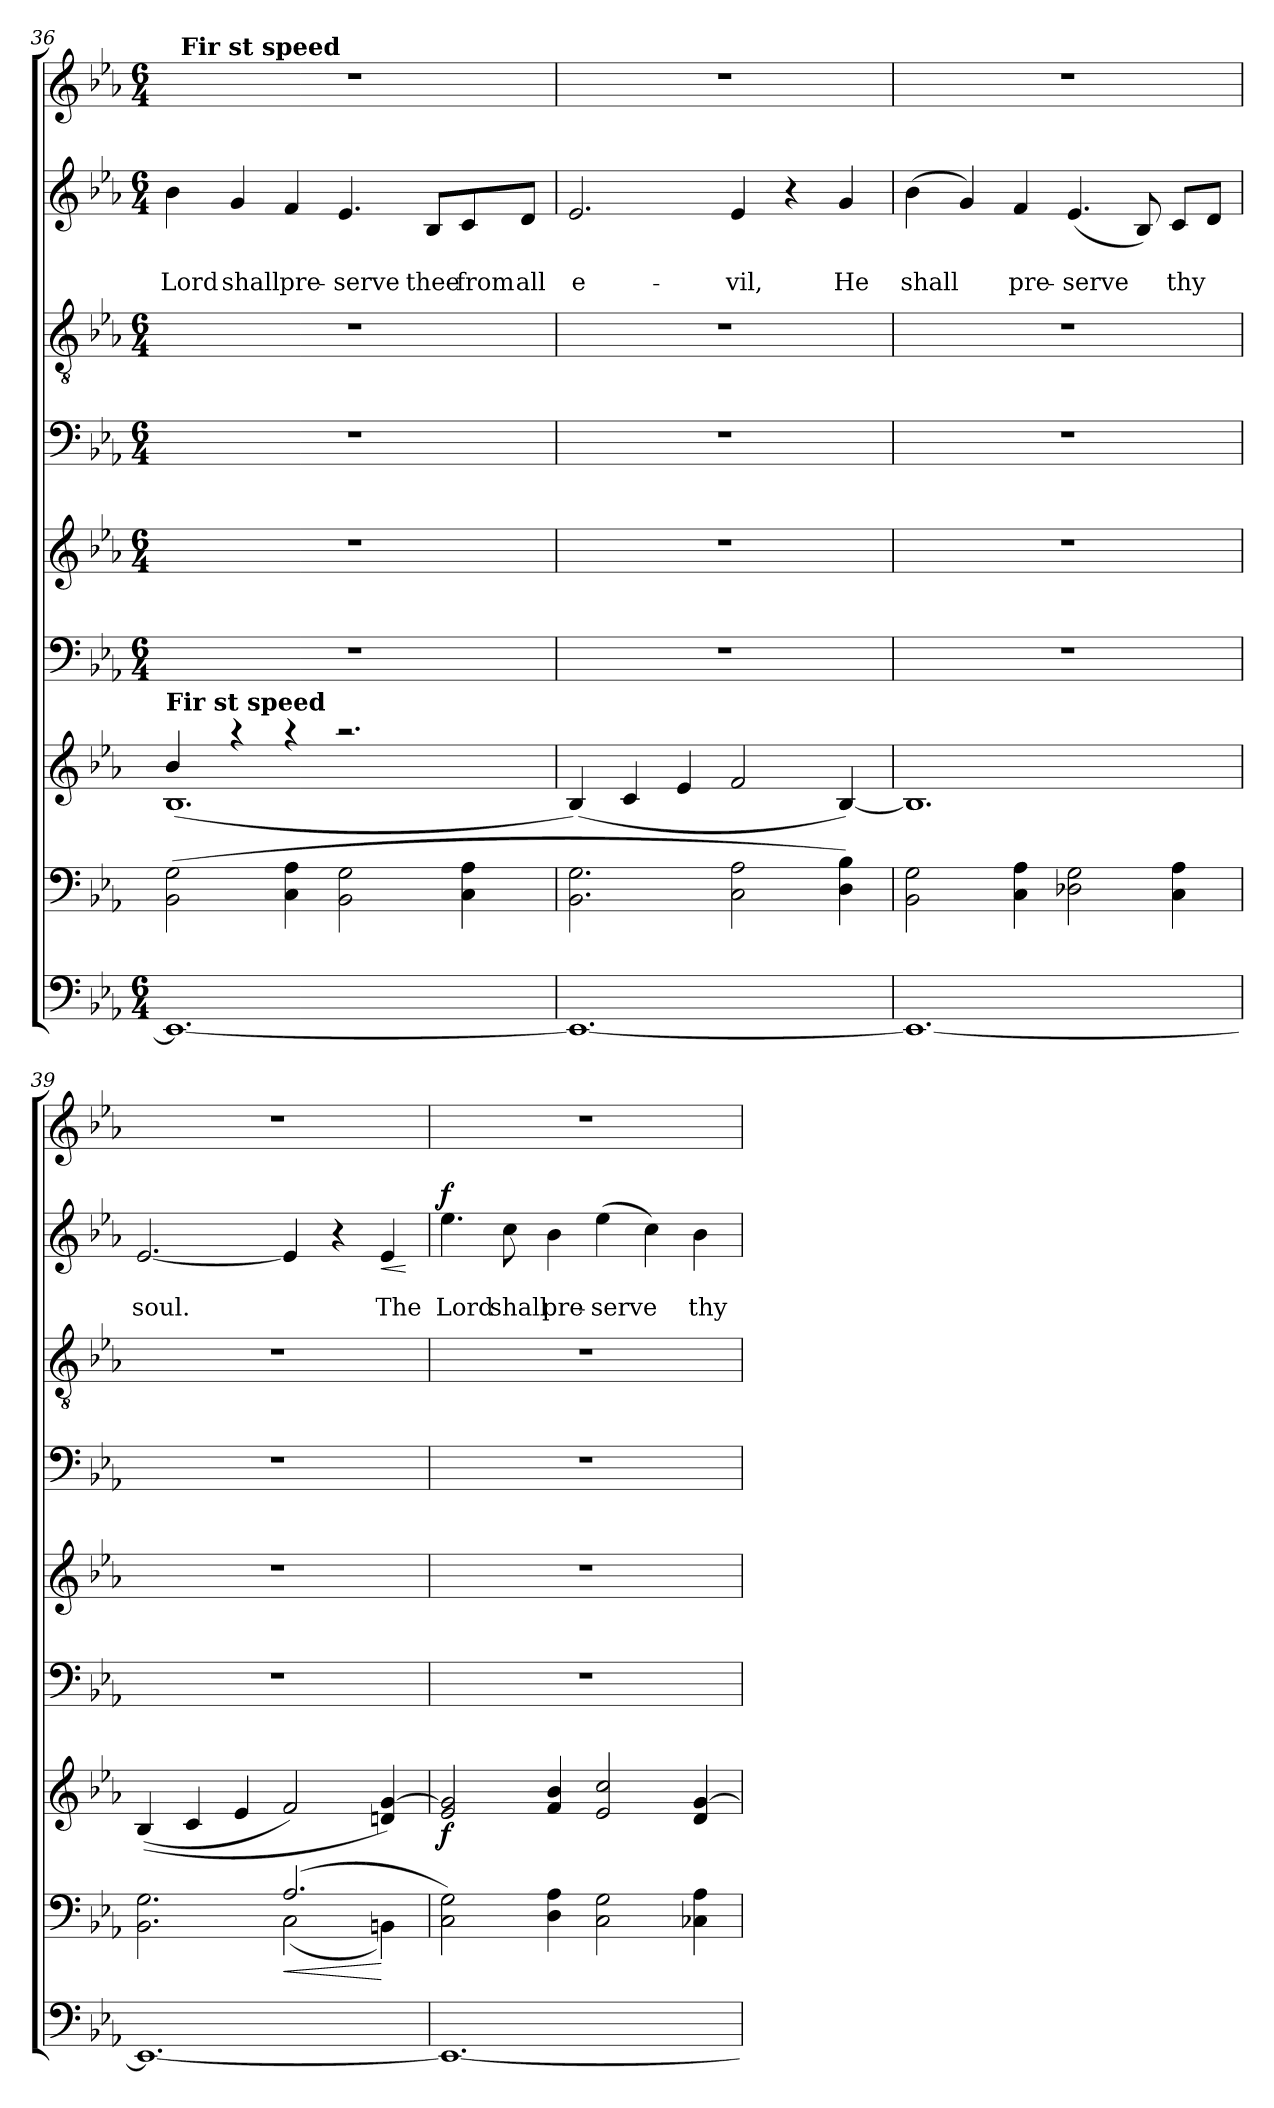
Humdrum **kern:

**kern	**kern	**dynam	**kern	**dynam	**kern	**kern	**kern	**kern	**kern	**text	**text	**dynam	**kern
*part8	*part7	*part7	*part6	*part6	*part5	*part5	*part4	*part3	*part2	*part2	*part2	*part2	*part1
*staff9	*staff8	*staff8	*staff7	*staff7	*staff6	*staff5	*staff4	*staff3	*staff2	*staff2	*staff2	*staff2	*staff1
*clefF4	*clefF4	*	*clefG2	*	*clefF4	*clefG2	*clefF4	*clefGv2	*clefG2	*	*	*	*clefG2
*k[b-e-a-]	*k[b-e-a-]	*	*k[b-e-a-]	*	*k[b-e-a-]	*k[b-e-a-]	*k[b-e-a-]	*k[b-e-a-]	*k[b-e-a-]	*	*	*	*k[b-e-a-]
*E-:	*E-:	*	*E-:	*	*E-:	*E-:	*E-:	*E-:	*E-:	*	*	*	*E-:
*M6/4	*	*	*	*	*M6/4	*M6/4	*M6/4	*M6/4	*M6/4	*	*	*	*M6/4
=36	=36	=36	=36	=36	=36	=36	=36	=36	=36	=36	=36	=36	=36
*	*	*	*^	*	*	*	*	*	*	*	*	*	*
!	!	!	!LO:TX:a:B:t=Fir st speed	!	!	!	!	!	!	!	!	!	!	!
!	!	!	!	!	!	!	!	!LO:N:vis=1	!LO:N:vis=1	!	!	!LO:LY:b	!	!LO:N:vis=1
*	*	*	*	*	*	*	*	*	*	*	*	*	*	*^
1.EE-_	(>2BB-\ 2G\	.	4b-/	(<1.B-	.	1.r	1.r	1.r	1.r	4b-\	.	Lord	.	1.r	32ryy
!	!	!	!	!	!	!	!	!	!	!	!	!	!	!	!LO:TX:a:B:t=Fir st speed
.	.	.	.	.	.	.	.	.	.	.	.	.	.	.	1ryy
!	!	!	!	!	!	!	!	!	!	!	!	!LO:LY:b	!	!	!
.	.	.	4raa	.	.	.	.	.	.	4g/	.	shall	.	.	.
!	!	!	!	!	!	!	!	!	!	!	!	!LO:LY:b	!	!	!
.	4C\ 4A-\	.	4raa	.	.	.	.	.	.	4f/	.	pre-	.	.	.
!	!	!	!	!	!	!	!	!	!	!	!	!LO:LY:b	!	!	!
.	2BB-\ 2G\	.	2.raa	.	.	.	.	.	.	4.e-/	.	-serve	.	.	.
.	.	.	.	.	.	.	.	.	.	.	.	.	.	.	4...ryy
!	!	!	!	!	!	!	!	!	!	!	!	!LO:LY:b	!	!	!
.	.	.	.	.	.	.	.	.	.	8B-/L	.	thee	.	.	.
!	!	!	!	!	!	!	!	!	!	!	!	!LO:LY:b	!	!	!
.	4C\ 4A-\	.	.	.	.	.	.	.	.	8c/	.	from	.	.	.
!	!	!	!	!	!	!	!	!	!	!	!	!LO:LY:b	!	!	!
.	.	.	.	.	.	.	.	.	.	8d/J	.	all	.	.	.
*	*	*	*v	*v	*	*	*	*	*	*	*	*	*	*	*
=37	=37	=37	=37	=37	=37	=37	=37	=37	=37	=37	=37	=37	=37	=37
!	!	!	!	!	!	!	!LO:N:vis=1	!LO:N:vis=1	!	!	!LO:LY:b	!	!LO:N:vis=1	!
*	*	*	*	*	*	*	*	*	*	*	*	*	*v	*v
1.EE-_	2.BB-\ 2.G\	.	(4B-/)	.	1.r	1.r	1.r	1.r	2.e-/	.	e-	.	1.r
.	.	.	4c/	.	.	.	.	.	.	.	.	.	.
.	.	.	4e-/	.	.	.	.	.	.	.	.	.	.
!	!	!	!	!	!	!	!	!	!	!	!LO:LY:b	!	!
.	2C\ 2A-\	.	2f/	.	.	.	.	.	4e-/	.	-vil,	.	.
.	.	.	.	.	.	.	.	.	4r	.	.	.	.
!	!	!	!	!	!	!	!	!	!	!	!LO:LY:b	!	!
.	4D\ 4B-\)	.	[<4B-/)	.	.	.	.	.	4g/	.	He	.	.
=38	=38	=38	=38	=38	=38	=38	=38	=38	=38	=38	=38	=38	=38
!	!	!	!	!	!	!	!LO:N:vis=1	!LO:N:vis=1	!	!	!LO:LY:b	!	!LO:N:vis=1
1.EE-_	2BB-\ 2G\	.	1.B-]	.	1.r	1.r	1.r	1.r	(>4b-\	.	shall	.	1.r
.	.	.	.	.	.	.	.	.	4g/)	.	.	.	.
!	!	!	!	!	!	!	!	!	!	!	!LO:LY:b	!	!
.	4C\ 4A-\	.	.	.	.	.	.	.	4f/	.	pre-	.	.
!	!	!	!	!	!	!	!	!	!	!	!LO:LY:b	!	!
.	2D-X\ 2G\	.	.	.	.	.	.	.	(4.e-/	.	-serve	.	.
.	.	.	.	.	.	.	.	.	8B-/)	.	.	.	.
!	!	!	!	!	!	!	!	!	!	!	!LO:LY:b	!	!
.	4C\ 4A-\	.	.	.	.	.	.	.	8c/L	.	thy	.	.
.	.	.	.	.	.	.	.	.	8d/J	.	.	.	.
!!LO:PB:g=z
=39	=39	=39	=39	=39	=39	=39	=39	=39	=39	=39	=39	=39	=39
*	*^	*	*	*	*	*	*	*	*	*	*	*	*
!	!	!	!	!	!	!	!	!LO:N:vis=1	!LO:N:vis=1	!	!	!LO:LY:b	!	!LO:N:vis=1
1.EE-_	2.ryy	2.BB-\ 2.G\	.	((<4B-/	.	1.r	1.r	1.r	1.r	[<2.e-/	.	soul.	.	1.r
.	.	.	.	4c/	.	.	.	.	.	.	.	.	.	.
.	.	.	.	4e-/	.	.	.	.	.	.	.	.	.	.
!	!	!	!LO:HP:b	!	!	!	!	!	!	!	!	!	!	!
.	(<2.A-/	(<2C\	<	2f/)	.	.	.	.	.	4e-/]	.	.	.	.
.	.	.	.	.	.	.	.	.	.	4r	.	.	.	.
!	!	!	!	!	!	!	!	!	!	!	!	!LO:LY:b	!LO:HP:b	!
.	.	4BBn\)	[	4dn/ [<4g/)	.	.	.	.	.	4e-/	.	The	<	.
*	*v	*v	*	*	*	*	*	*	*	*	*	*	*	*
.	.	.	.	.	.	.	.	.	.	.	.	[	.
=40	=40	=40	=40	=40	=40	=40	=40	=40	=40	=40	=40	=40	=40
!	!	!	!	!LO:DY:b	!	!	!LO:N:vis=1	!LO:N:vis=1	!	!	!LO:LY:b	!LO:DY:a	!LO:N:vis=1
1.EE-_	2C\ 2G\)	.	2e-/ 2g/]	f	1.r	1.r	1.r	1.r	4.ee-\	.	Lord	f	1.r
!	!	!	!	!	!	!	!	!	!	!	!LO:LY:b	!	!
.	.	.	.	.	.	.	.	.	8cc\	.	shall	.	.
!	!	!	!	!	!	!	!	!	!	!	!LO:LY:b	!	!
.	4D\ 4A-\	.	4f/ 4b-/	.	.	.	.	.	4b-\	.	pre-	.	.
!	!	!	!	!	!	!	!	!	!	!	!LO:LY:b	!	!
.	2C\ 2G\	.	2e-/ 2cc/	.	.	.	.	.	(>4ee-\	.	-serve	.	.
.	.	.	.	.	.	.	.	.	4cc\)	.	.	.	.
!	!	!	!	!	!	!	!	!	!	!	!LO:LY:b	!	!
.	4C-X\ 4A-\	.	4d/ [>4g/	.	.	.	.	.	4b-\	.	thy	.	.
=	=	=	=	=	=	=	=	=	=	=	=	=	=
*-	*-	*-	*-	*-	*-	*-	*-	*-	*-	*-	*-	*-	*-
